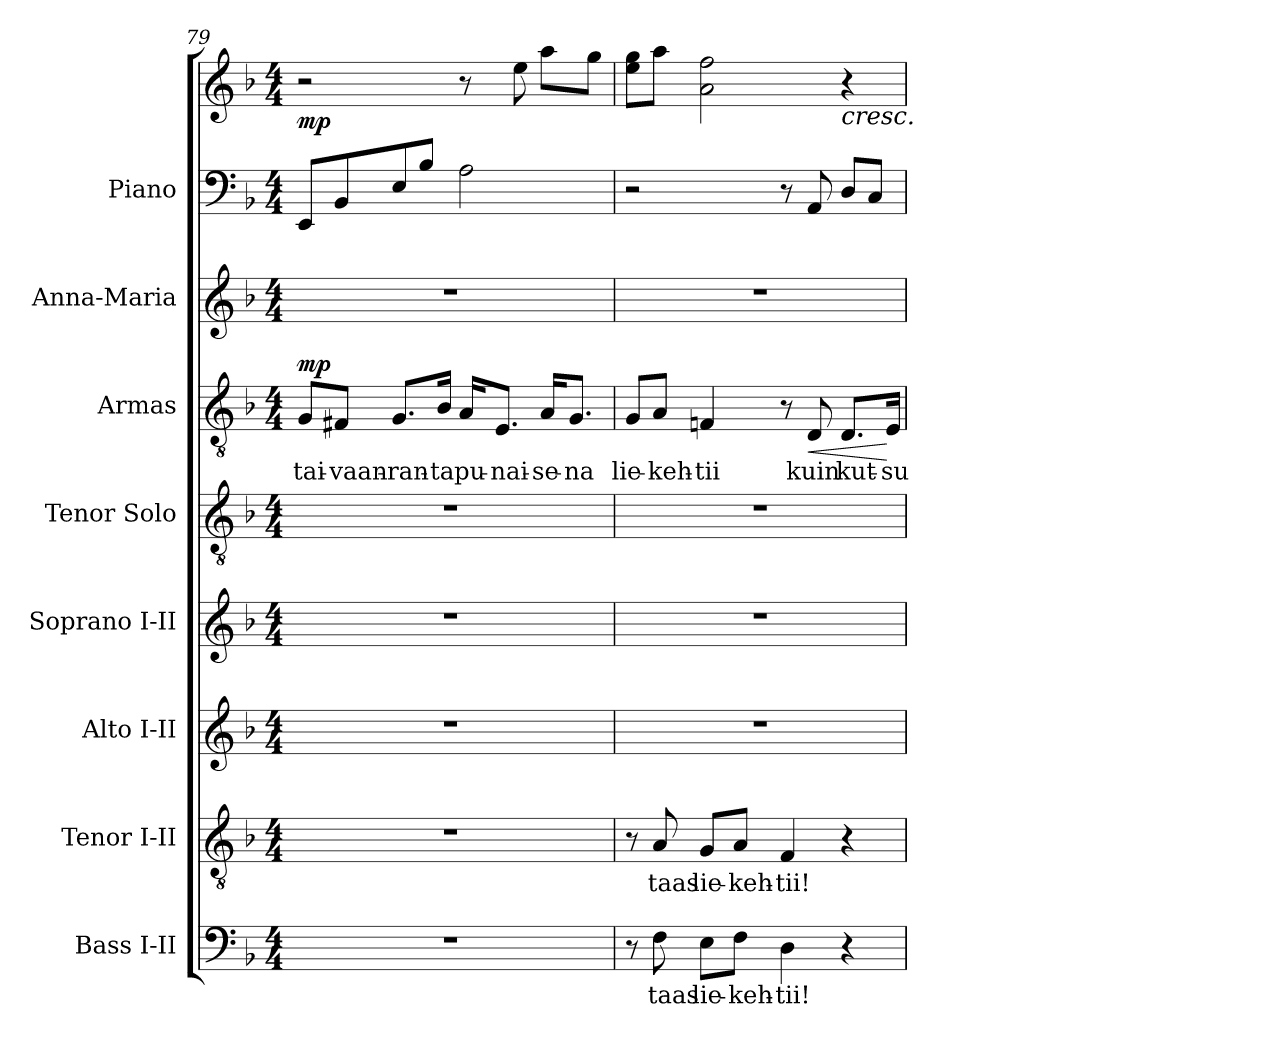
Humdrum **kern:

**kern	**text	**kern	**text	**kern	**kern	**kern	**kern	**text	**dynam	**kern	**kern	**kern	**dynam
*part8	*part8	*part7	*part7	*part6	*part5	*part4	*part3	*part3	*part3	*part2	*part1	*part1	*part1
*staff9	*staff9	*staff8	*staff8	*staff7	*staff6	*staff5	*staff4	*staff4	*staff4	*staff3	*staff2	*staff1	*staff1/2
*I"Bass I-II	*	*I"Tenor I-II	*	*I"Alto I-II	*I"Soprano I-II	*I"Tenor Solo	*I"Armas	*	*	*I"Anna-Maria	*I"Piano	*	*
*I'B.	*	*I'T.	*	*I'A.	*I'S.	*I'T. Solo	*I'Armas	*	*	*I'A-M	*I'Pno.	*	*
*clefF4	*	*clefGv2	*	*clefG2	*clefG2	*clefGv2	*clefGv2	*	*	*clefG2	*clefF4	*clefG2	*
*	*	*ITrd7c12	*	*	*	*ITrd7c12	*ITrd7c12	*	*	*	*	*	*
*k[b-]	*	*k[b-]	*	*k[b-]	*k[b-]	*k[b-]	*k[b-]	*	*	*k[b-]	*k[b-]	*k[b-]	*
*F:	*	*F:	*	*F:	*F:	*F:	*F:	*	*	*F:	*F:	*F:	*
*M4/4	*	*M4/4	*	*M4/4	*M4/4	*M4/4	*M4/4	*	*	*M4/4	*M4/4	*M4/4	*
=79	=79	=79	=79	=79	=79	=79	=79	=79	=79	=79	=79	=79	=79
!	!	!	!	!	!	!	!	!LO:LY:b:color=#000000	!	!	!	!	!
1r	.	1r	.	1r	1r	1r	8GGi/L	tai-	mp	1r	8EEi/L	2r	mp
!	!	!	!	!	!	!	!	!LO:LY:b:color=#000000	!	!	!	!	!
.	.	.	.	.	.	.	8FF#Xi/J	-vaan-	.	.	8BB-i/	.	.
!	!	!	!	!	!	!	!	!LO:LY:b:color=#000000	!	!	!	!	!
.	.	.	.	.	.	.	8.GGi/L	-ran-	.	.	8Ei/	.	.
.	.	.	.	.	.	.	.	.	.	.	8B-i/J	.	.
!	!	!	!	!	!	!	!	!LO:LY:b:color=#000000	!	!	!	!	!
.	.	.	.	.	.	.	16BB-i/Jk	-ta	.	.	.	.	.
!	!	!	!	!	!	!	!	!LO:LY:b:color=#000000	!	!	!	!	!
.	.	.	.	.	.	.	16AAi/KL	pu-	.	.	2Ai\	8r	.
!	!	!	!	!	!	!	!	!LO:LY:b:color=#000000	!	!	!	!	!
.	.	.	.	.	.	.	8.EEi/J	-nai-	.	.	.	.	.
.	.	.	.	.	.	.	.	.	.	.	.	8eei\	.
!	!	!	!	!	!	!	!	!LO:LY:b:color=#000000	!	!	!	!	!
.	.	.	.	.	.	.	16AAi/KL	-se-	.	.	.	8aai\L	.
!	!	!	!	!	!	!	!	!LO:LY:b:color=#000000	!	!	!	!	!
.	.	.	.	.	.	.	8.GGi/J	-na	.	.	.	.	.
.	.	.	.	.	.	.	.	.	.	.	.	8ggi\J	.
=80	=80	=80	=80	=80	=80	=80	=80	=80	=80	=80	=80	=80	=80
!	!	!	!	!	!	!	!	!LO:LY:b:color=#000000	!	!	!	!	!
8r	.	8r	.	1r	1r	1r	8GGi/L	lie-	.	1r	2r	8eei\ 8ggiL	.
!	!LO:LY:b:color=#000000	!	!	!	!	!	!	!	!	!	!	!	!
!	!	!	!LO:LY:b:color=#000000	!	!	!	!	!	!	!	!	!	!
!	!	!	!	!	!	!	!	!LO:LY:b:color=#000000	!	!	!	!	!
8Fi\	taas	8AAi/	taas	.	.	.	8AAi/J	-keh-	.	.	.	8aai\J	.
!	!LO:LY:b:color=#000000	!	!	!	!	!	!	!	!	!	!	!	!
!	!	!	!LO:LY:b:color=#000000	!	!	!	!	!	!	!	!	!	!
!	!	!	!	!	!	!	!	!LO:LY:b:color=#000000	!	!	!	!	!
8Ei\L	lie-	8GGi/L	lie-	.	.	.	4FFni/	-tii	.	.	.	2ai\ 2ffi	.
!	!LO:LY:b:color=#000000	!	!	!	!	!	!	!	!	!	!	!	!
!	!	!	!LO:LY:b:color=#000000	!	!	!	!	!	!	!	!	!	!
8Fi\J	-keh-	8AAi/J	-keh-	.	.	.	.	.	.	.	.	.	.
!	!LO:LY:b:color=#000000	!	!	!	!	!	!	!	!	!	!	!	!
!	!	!	!LO:LY:b:color=#000000	!	!	!	!	!	!	!	!	!	!
4Di\	-tii!	4FFi/	-tii!	.	.	.	8r	.	.	.	8r	.	[
!	!	!	!	!	!	!	!	!LO:LY:b:color=#000000	!LO:HP:b	!	!	!	!
.	.	.	.	.	.	.	8DDi/	kuin	<	.	8AAi/	.	.
!	!	!	!	!	!	!	!	!LO:LY:b:color=#000000	!	!	!	!	!LO:HP:b
4r	.	4r	.	.	.	.	8.DDi/L	kut-	.	.	8Di/L	4r	<
.	.	.	.	.	.	.	.	.	.	.	8Ci/J	.	.
!	!	!	!	!	!	!	!	!LO:LY:b:color=#000000	!	!	!	!	!
.	.	.	.	.	.	.	16EEi/Jk	-su-	[	.	.	.	.
=	=	=	=	=	=	=	=	=	=	=	=	=	=
*-	*-	*-	*-	*-	*-	*-	*-	*-	*-	*-	*-	*-	*-
